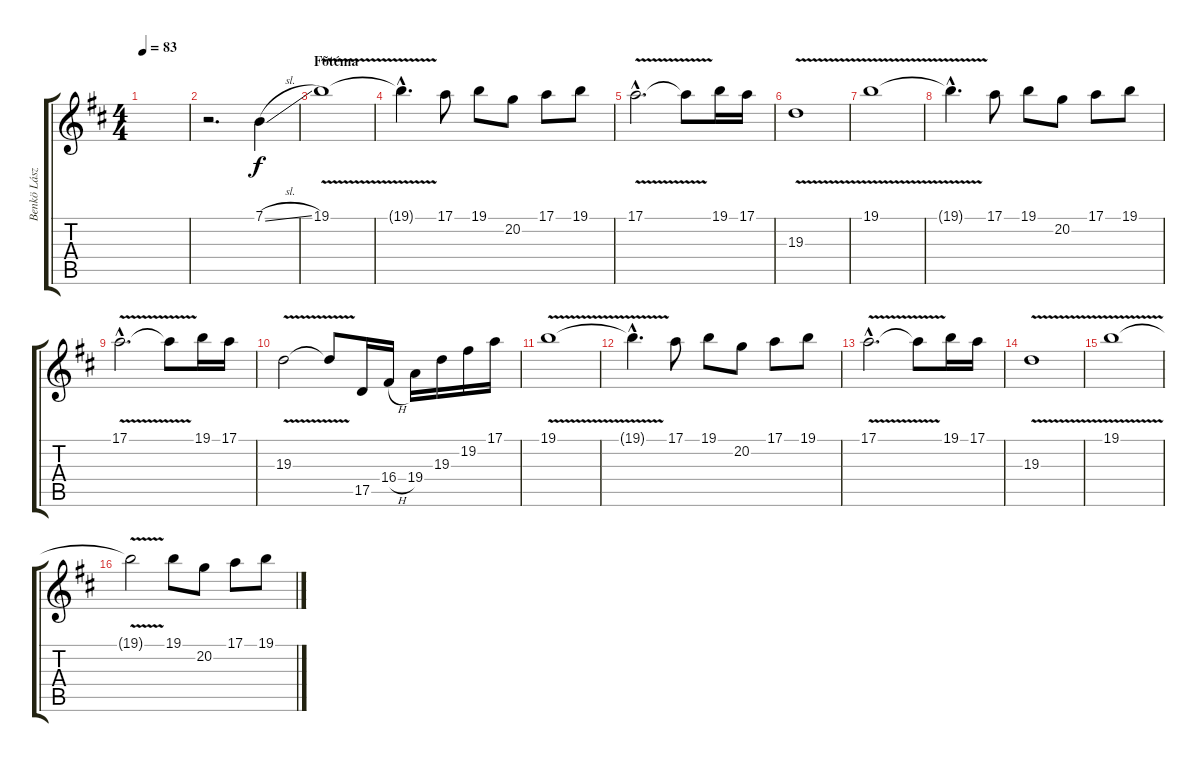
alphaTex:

\track ("Benkö László \"Laci\" Keyboards 1" "Benkö Lász") {instrument clavinet}
\staff {score tabs}
\tuning (E4 B3 G3 D3 A2 E2) {hide}
\ts (4 4)
\tempo 83
\clef g2
\ks d
|
r.2{d} 7.1{sl}.4 |
\section ("" "Fõtéma")
19.1{v}.1 |
19.1{hac t}.4{d} 17.1.8 19.1.8 20.2.8 17.1.8 19.1.8 |
17.1{v hac}.2{d} 17.1{t}.8 19.1.16 17.1.16 |
19.3{v}.1 |
19.1{v}.1 |
19.1{hac t}.4{d} 17.1.8 19.1.8 20.2.8 17.1.8 19.1.8 |
17.1{v hac}.2{d} 17.1{t}.8 19.1.16 17.1.16 |
19.3{v}.2 19.3{t}.8 17.5.16 16.4{h}.16 19.4.16 19.3.16 19.2.16 17.1.16 |
19.1{v}.1 |
19.1{hac t}.4{d} 17.1.8 19.1.8 20.2.8 17.1.8 19.1.8 |
17.1{v hac}.2{d} 17.1{t}.8 19.1.16 17.1.16 |
19.3{v}.1 |
19.1{v}.1 |
19.1{t}.2 19.1.8 20.2.8 17.1.8 19.1.8
